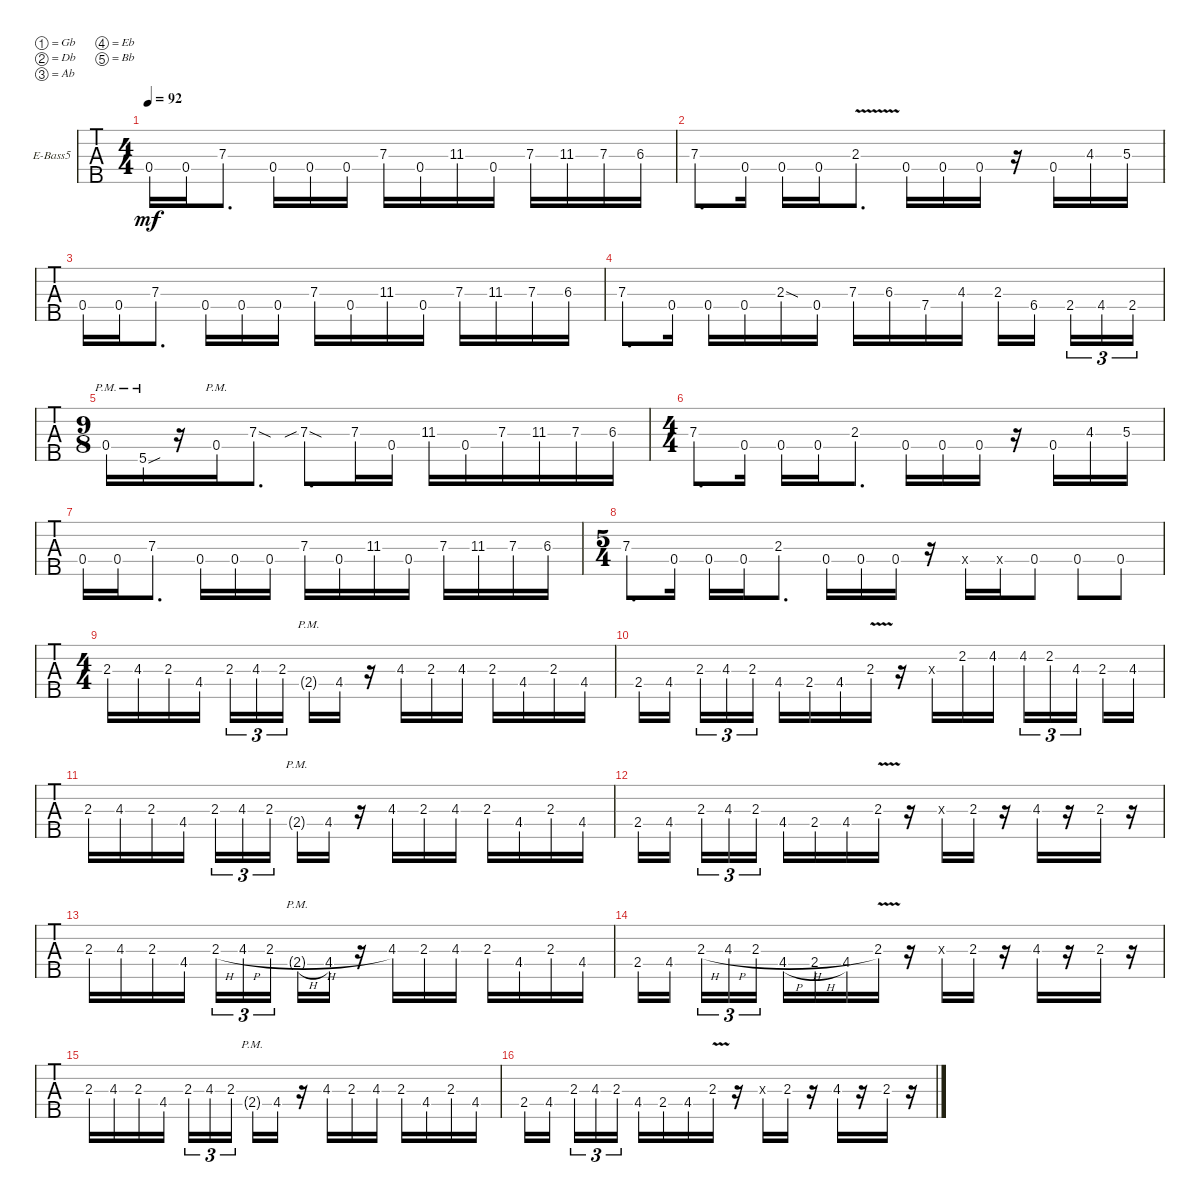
\defaultSystemsLayout 4
\bracketExtendMode groupsimilarinstruments
\firstSystemTrackNameOrientation horizontal
\otherSystemsTrackNameOrientation horizontal
\track ("Electric Bass" "E-Bass5") {instrument electricbassfinger}
\staff {tabs}
\tuning (Gb2 Db2 Ab1 Eb1 Bb0)
\ts (4 4)
\tempo 92
\clef f4
\ks c
0.4.16{dy mf instrument electricbassfinger} 0.4.16 7.3.8{d} 0.4.16 0.4.16 0.4.16 7.3.16 0.4.16 11.3.16 0.4.16 7.3.16 11.3.16 7.3.16 6.3.16 |
7.3.8{d} 0.4.16 0.4.16 0.4.16 2.3{v}.8{d} 0.4.16 0.4.16 0.4.16 r.16 0.4.16 4.3.16 5.3.16 |
0.4.16 0.4.16 7.3.8{d} 0.4.16 0.4.16 0.4.16 7.3.16 0.4.16 11.3.16 0.4.16 7.3.16 11.3.16 7.3.16 6.3.16 |
7.3.8{d} 0.4.16 0.4.16 0.4.16 2.3{sod}.16 0.4.16 7.3.16 6.3.16 7.4.16 4.3.16 2.3.16 6.4.16 2.4.16{tu (3 2)} 4.4.16{tu (3 2)} 2.4.16{tu (3 2)} |
\ts (9 8)
0.4{pm}.16 5.5{sou pm st}.16 r.16 0.4{pm}.16 7.3{sod}.8{d} 7.3{sib sod}.8{d} 7.3.16 0.4.16 11.3.16 0.4.16 7.3.16 11.3.16 7.3.16 6.3.16 |
\ts (4 4)
7.3.8{d} 0.4.16 0.4.16 0.4.16 2.3.8{d} 0.4.16 0.4.16 0.4.16 r.16 0.4.16 4.3.16 5.3.16 |
0.4.16 0.4.16 7.3.8{d} 0.4.16 0.4.16 0.4.16 7.3.16 0.4.16 11.3.16 0.4.16 7.3.16 11.3.16 7.3.16 6.3.16 |
\ts (5 4)
7.3.8{d} 0.4.16 0.4.16 0.4.16 2.3.8{d} 0.4.16 0.4.16 0.4.16 r.16 0.4{x}.16 0.4{x}.16 0.4.8 0.4.8 0.4.8 |
\ts (4 4)
2.3.16 4.3.16 2.3.16 4.4.16 2.3.16{tu (3 2)} 4.3.16{tu (3 2)} 2.3.16{tu (3 2)} 2.4{g pm}.16 4.4.16 r.16 4.3.16 2.3.16 4.3.16 2.3.16 4.4.16 2.3.16 4.4.16 |
2.4.16 4.4.16 2.3.16{tu (3 2)} 4.3.16{tu (3 2)} 2.3.16{tu (3 2)} 4.4.16 2.4.16 4.4.16 2.3{v ac}.16 r.16 4.3{x}.16 2.2.16 4.2.16 4.2.16{tu (3 2)} 2.2.16{tu (3 2)} 4.3.16{tu (3 2)} 2.3.16 4.3.16 |
2.3.16 4.3.16 2.3.16 4.4.16 2.3.16{tu (3 2)} 4.3.16{tu (3 2)} 2.3.16{tu (3 2)} 2.4{g pm}.16 4.4.16 r.16 4.3.16 2.3.16 4.3.16 2.3.16 4.4.16 2.3.16 4.4.16 |
2.4.16 4.4.16 2.3.16{tu (3 2)} 4.3.16{tu (3 2)} 2.3.16{tu (3 2)} 4.4.16 2.4.16 4.4.16 2.3{v ac}.16 r.16 4.3{x}.16 2.3.16 r.16 4.3.16 r.16 2.3.16 r.16 |
2.3.16 4.3.16 2.3.16 4.4.16 2.3{h}.16{tu (3 2)} 4.3{h}.16{tu (3 2)} 2.3{h}.16{tu (3 2)} 2.4{h g pm}.16 4.4.16 r.16 4.3.16 2.3.16 4.3.16 2.3.16 4.4.16 2.3.16 4.4.16 |
2.4.16 4.4.16 2.3{h}.16{tu (3 2)} 4.3{h}.16{tu (3 2)} 2.3{h}.16{tu (3 2)} 4.4{h}.16 2.4{h}.16 4.4.16 2.3{v ac}.16 r.16 4.3{x}.16 2.3.16 r.16 4.3.16 r.16 2.3.16 r.16 |
2.3.16 4.3.16 2.3.16 4.4.16 2.3.16{tu (3 2)} 4.3.16{tu (3 2)} 2.3.16{tu (3 2)} 2.4{g pm}.16 4.4.16 r.16 4.3.16 2.3.16 4.3.16 2.3.16 4.4.16 2.3.16 4.4.16 |
2.4.16 4.4.16 2.3.16{tu (3 2)} 4.3.16{tu (3 2)} 2.3.16{tu (3 2)} 4.4.16 2.4.16 4.4.16 2.3{v ac}.16 r.16 4.3{x}.16 2.3.16 r.16 4.3.16 r.16 2.3.16 r.16
